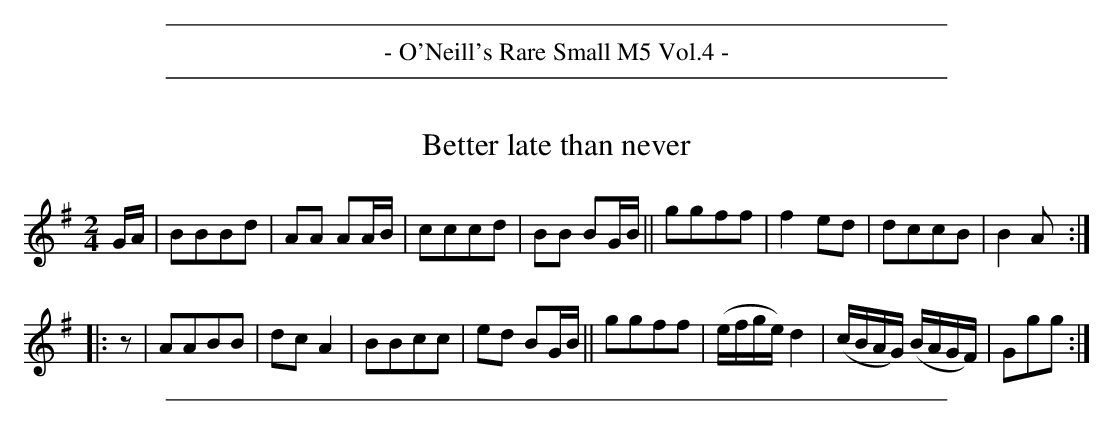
X:1
T: Better late than never
M: 2/4
L: 1/8
K: G
G/A/ |\
BBBd | AA AA/B/ | cccd | BB BG/B/ || ggff | f2ed | dccB | B2A ::
z |\
AABB | dcA2 | BBcc | ed BG/B/ || ggff | (e/f/g/e/) d2 | (c/B/A/G/) (B/A/G/F/) | Ggg :|
